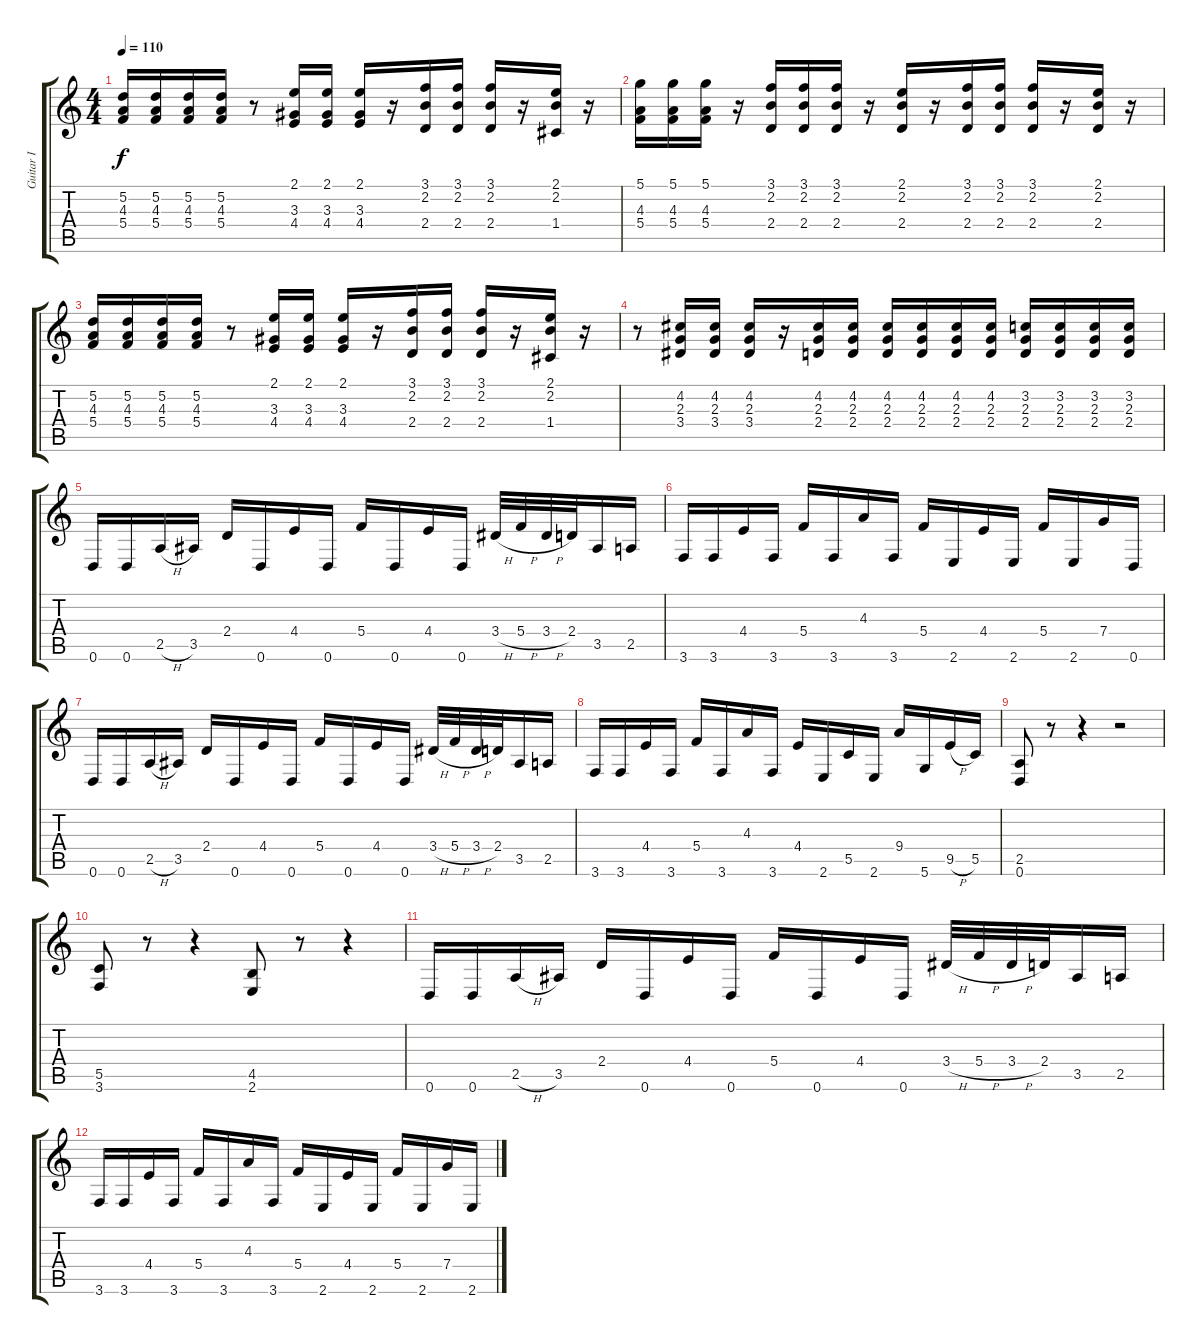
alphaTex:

\track ("Guitar I" "Guitar I") {instrument distortionguitar}
\staff {score tabs}
\tuning (D4 A3 F3 C3 G2 D2) {hide}
\ts (4 4)
\tempo 110
\clef g2
\ks c
(5.2 4.3 5.4).16{dy f} (5.2 4.3 5.4).16 (5.2 4.3 5.4).16 (5.2 4.3 5.4).16 r.8 (2.1 3.3 4.4).16 (2.1 3.3 4.4).16 (2.1 3.3 4.4).16 r.16 (3.1 2.2 2.4).16 (3.1 2.2 2.4).16 (3.1 2.2 2.4).16 r.16 (2.1 2.2 1.4).16 r.16 |
(5.1 4.3 5.4).16 (5.1 4.3 5.4).16 (5.1 4.3 5.4).16 r.16 (3.1 2.2 2.4).16 (3.1 2.2 2.4).16 (3.1 2.2 2.4).16 r.16 (2.1 2.2 2.4).16 r.16 (3.1 2.2 2.4).16 (3.1 2.2 2.4).16 (3.1 2.2 2.4).16 r.16 (2.1 2.2 2.4).16 r.16 |
(5.2 4.3 5.4).16 (5.2 4.3 5.4).16 (5.2 4.3 5.4).16 (5.2 4.3 5.4).16 r.8 (2.1 3.3 4.4).16 (2.1 3.3 4.4).16 (2.1 3.3 4.4).16 r.16 (3.1 2.2 2.4).16 (3.1 2.2 2.4).16 (3.1 2.2 2.4).16 r.16 (2.1 2.2 1.4).16 r.16 |
r.8 (4.2 2.3 3.4).16 (4.2 2.3 3.4).16 (4.2 2.3 3.4).16 r.16 (4.2 2.3 2.4).16 (4.2 2.3 2.4).16 (4.2 2.3 2.4).16 (4.2 2.3 2.4).16 (4.2 2.3 2.4).16 (4.2 2.3 2.4).16 (3.2 2.3 2.4).16 (3.2 2.3 2.4).16 (3.2 2.3 2.4).16 (3.2 2.3 2.4).16 |
0.6.16 0.6.16 2.5{h}.16 3.5.16 2.4.16 0.6.16 4.4.16 0.6.16 5.4.16 0.6.16 4.4.16 0.6.16 3.4{h}.32 5.4{h}.32 3.4{h}.32 2.4.32 3.5.16 2.5.16 |
3.6.16 3.6.16 4.4.16 3.6.16 5.4.16 3.6.16 4.3.16 3.6.16 5.4.16 2.6.16 4.4.16 2.6.16 5.4.16 2.6.16 7.4.16 0.6.16 |
0.6.16 0.6.16 2.5{h}.16 3.5.16 2.4.16 0.6.16 4.4.16 0.6.16 5.4.16 0.6.16 4.4.16 0.6.16 3.4{h}.32 5.4{h}.32 3.4{h}.32 2.4.32 3.5.16 2.5.16 |
3.6.16 3.6.16 4.4.16 3.6.16 5.4.16 3.6.16 4.3.16 3.6.16 4.4.16 2.6.16 5.5.16 2.6.16 9.4.16 5.6.16 9.5{h}.16 5.5.16 |
(2.5 0.6).8 r.8 r.4 r.2 |
(5.5 3.6).8 r.8 r.4 (4.5 2.6).8 r.8 r.4 |
0.6.16 0.6.16 2.5{h}.16 3.5.16 2.4.16 0.6.16 4.4.16 0.6.16 5.4.16 0.6.16 4.4.16 0.6.16 3.4{h}.32 5.4{h}.32 3.4{h}.32 2.4.32 3.5.16 2.5.16 |
3.6.16 3.6.16 4.4.16 3.6.16 5.4.16 3.6.16 4.3.16 3.6.16 5.4.16 2.6.16 4.4.16 2.6.16 5.4.16 2.6.16 7.4.16 2.6.16
